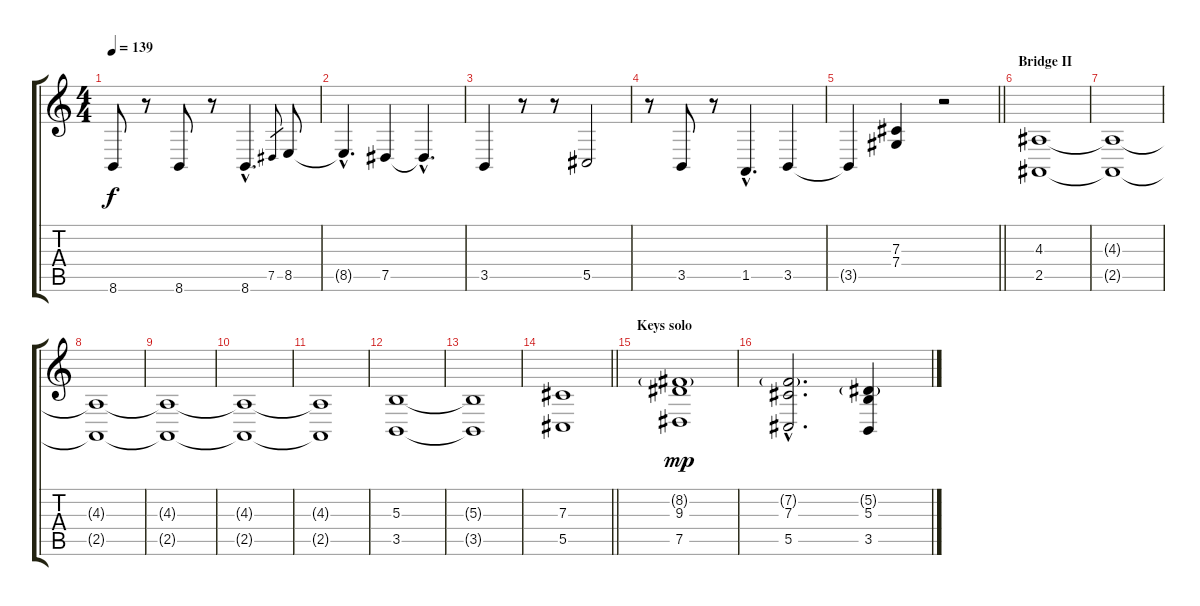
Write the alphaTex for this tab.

\track "" {instrument stringensemble1}
\staff {score tabs}
\tuning (Eb4 Bb3 Gb3 Db3 Ab2 Eb2) {hide}
\ts (4 4)
\tempo 139
\clef g2
\ks c
8.6.8{dy f} r.8 8.6.8 r.8 8.6{hac}.4{d} 7.5.8{gr} 8.5.8 |
8.5{hac t}.4{d} 7.5.4 7.5{hac t}.4{d} |
3.5.4 r.8 r.8 5.5.2 |
r.8 3.5.8 r.8 1.5{hac}.4{d} 3.5.4 |
\barLineRight lightlight
3.5{t}.4 (7.3 7.4).4 r.2 |
\section ("" "Bridge II")
(4.3 2.5).1 |
(4.3{t} 2.5{t}).1 |
(4.3{t} 2.5{t}).1 |
(4.3{t} 2.5{t}).1 |
(4.3{t} 2.5{t}).1 |
(4.3{t} 2.5{t}).1 |
(5.3 3.5).1 |
(5.3{t} 3.5{t}).1 |
\barLineRight lightlight
(7.3 5.5).1 |
\section ("" "Keys solo")
(8.2{g} 9.3 7.5).1{dy mp} |
(7.2{g hac} 7.3{hac} 5.5{hac}).2{d} (5.2{g} 5.3 3.5).4
